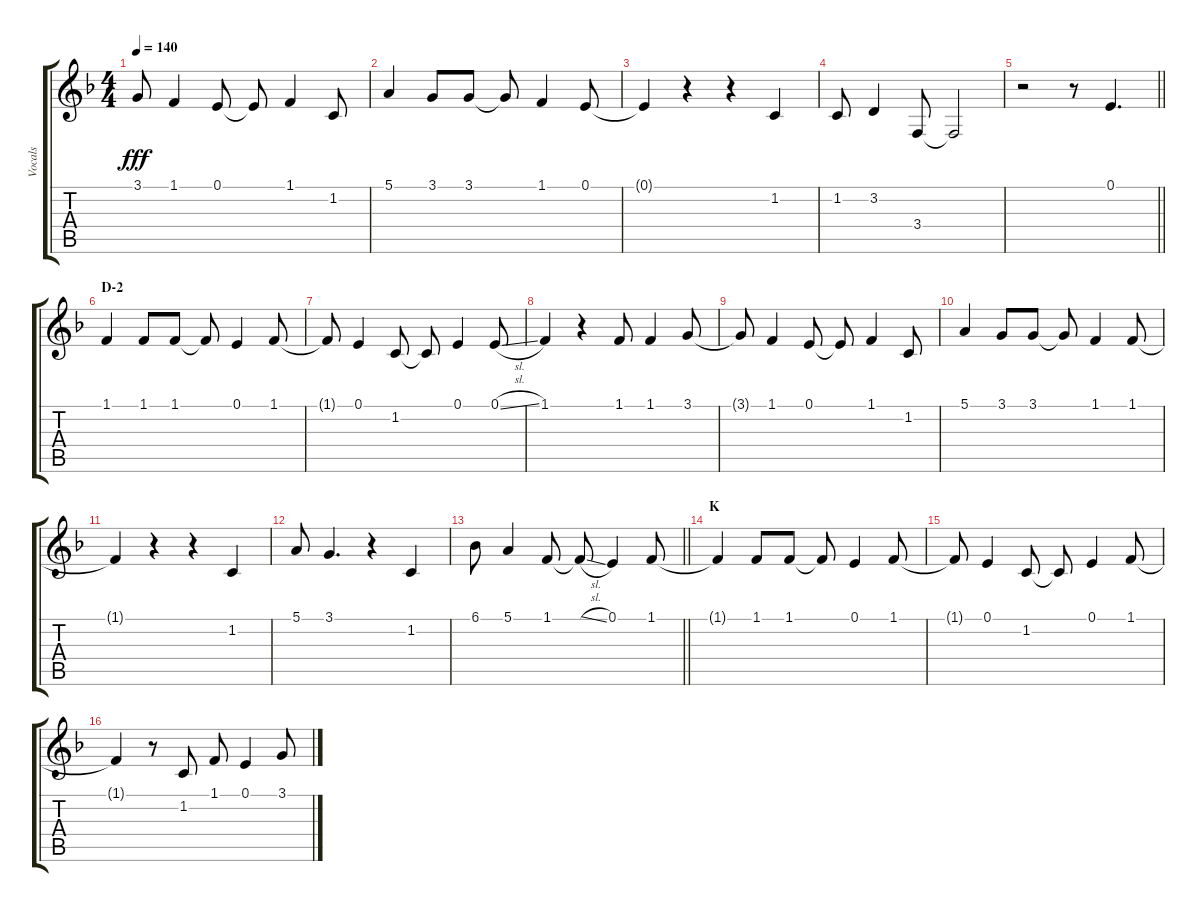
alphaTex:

\track ("Vocals" "Vocals") {instrument voiceoohs}
\staff {score tabs}
\tuning (E4 B3 G3 D3 A2 E2) {hide}
\ts (4 4)
\tempo 140
\clef g2
\ks f
3.1{t}.8{dy fff} 1.1.4 0.1.8 0.1{t}.8 1.1.4 1.2.8 |
5.1.4 3.1.8 3.1.8 3.1{t}.8 1.1.4 0.1.8 |
0.1{t}.4 r.4 r.4 1.2.4 |
1.2.8 3.2.4 3.4.8 3.4{t}.2 |
\barLineRight lightlight
r.2 r.8 0.1.4{d} |
\section ("" "D-2")
1.1.4 1.1.8 1.1.8 1.1{t}.8 0.1.4 1.1.8 |
1.1{t}.8 0.1.4 1.2.8 1.2{t}.8 0.1.4 0.1{sl}.8 |
1.1.4 r.4 1.1.8 1.1.4 3.1.8 |
3.1{t}.8 1.1.4 0.1.8 0.1{t}.8 1.1.4 1.2.8 |
5.1.4 3.1.8 3.1.8 3.1{t}.8 1.1.4 1.1.8 |
1.1{t}.4 r.4 r.4 1.2.4 |
5.1.8 3.1.4{d} r.4 1.2.4 |
\barLineRight lightlight
6.1.8 5.1.4 1.1.8 1.1{sl t}.8 0.1.4 1.1.8 |
\section ("" "K")
1.1{t}.4 1.1.8 1.1.8 1.1{t}.8 0.1.4 1.1.8 |
1.1{t}.8 0.1.4 1.2.8 1.2{t}.8 0.1.4 1.1.8 |
1.1{t}.4 r.8 1.2.8 1.1.8 0.1.4 3.1.8
